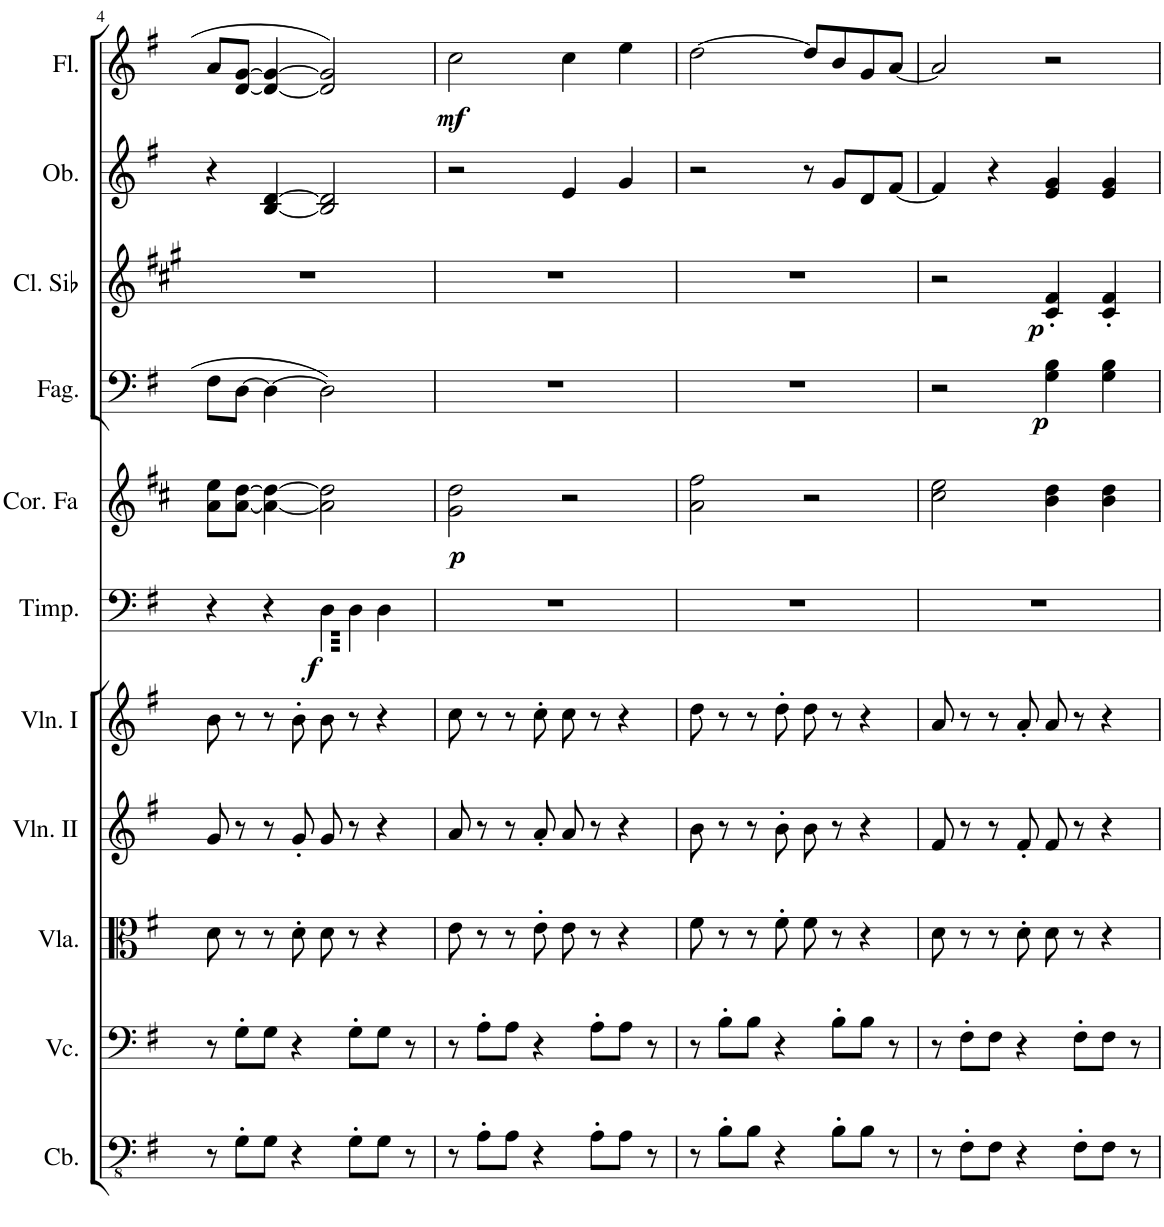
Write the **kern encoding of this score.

**kern	**kern	**kern	**kern	**kern	**kern	**dynam	**kern	**dynam	**kern	**dynam	**kern	**dynam	**kern	**kern	**dynam
*part11	*part10	*part9	*part8	*part7	*part6	*part6	*part5	*part5	*part4	*part4	*part3	*part3	*part2	*part1	*part1
*staff11	*staff10	*staff9	*staff8	*staff7	*staff6	*staff6	*staff5	*staff5	*staff4	*staff4	*staff3	*staff3	*staff2	*staff1	*staff1
*I"Contrabbasso	*I"Violoncello	*I"Viola	*I"Violino II	*I"Violino I	*I"Timpani	*	*I"Corno in Fa	*	*I"Fagotto	*	*I"Clarinetto in Sib	*	*I"Oboe	*I"Flauto	*
*I'Cb.	*I'Vc.	*I'Vla.	*I'Vln. II	*I'Vln. I	*I'Timp.	*	*I'Cor. Fa	*	*I'Fag.	*	*I'Cl. Sib	*	*I'Ob.	*I'Fl.	*
!!LO:PB:g=z
*clefFv4	*clefF4	*clefC3	*clefG2	*clefG2	*clefF4	*	*clefG2	*	*clefF4	*	*clefG2	*	*clefG2	*clefG2	*
*	*	*	*	*	*	*	*Trd4c7	*	*	*	*Trd1c2	*	*	*	*
*k[f#]	*k[f#]	*k[f#]	*k[f#]	*k[f#]	*k[f#]	*	*k[f#c#]	*	*k[f#]	*	*k[f#c#g#]	*	*k[f#]	*k[f#]	*
*M4/4	*M4/4	*M4/4	*M4/4	*M4/4	*M4/4	*	*M4/4	*	*M4/4	*	*M4/4	*	*M4/4	*M4/4	*
=4	=4	=4	=4	=4	=4	=4	=4	=4	=4	=4	=4	=4	=4	=4	=4
8r	8r	8d\	8g/	8b\	4r	.	8a\ 8ee\L	.	8F#\L	.	1r	.	4r	8a/L	.
8GG'\L	8G'\L	8r	8r	8r	.	.	[8a\ [8dd\J	.	[8D\J	.	.	.	.	[8d/ [8g/J	.
8GG\J	8G\J	8r	8r	8r	4r	.	4a\_ 4dd\_	.	4D\_	.	.	.	[4B/ [4d/	4d/_ 4g/_	.
4r	4r	8d'\	8g'/	8b'\	.	.	.	.	.	.	.	.	.	.	.
!	!	!	!	!	!	!LO:DY:b	!	!	!	!	!	!	!	!	!
*	*	*	*	*	*tremolo	*	*	*	*	*	*	*	*	*	*
.	.	8d\	8g/	8b\	64D\LLLL	f	2a\] 2dd\]	.	2D\]	.	.	.	2B/] 2d/]	2d/] 2g/]	.
.	.	.	.	.	64D\	.	.	.	.	.	.	.	.	.	.
.	.	.	.	.	64D\	.	.	.	.	.	.	.	.	.	.
.	.	.	.	.	64D\	.	.	.	.	.	.	.	.	.	.
.	.	.	.	.	64D\	.	.	.	.	.	.	.	.	.	.
.	.	.	.	.	64D\	.	.	.	.	.	.	.	.	.	.
.	.	.	.	.	64D\	.	.	.	.	.	.	.	.	.	.
.	.	.	.	.	64D\	.	.	.	.	.	.	.	.	.	.
8GG'\L	8G'\L	8r	8r	8r	64D\	.	.	.	.	.	.	.	.	.	.
.	.	.	.	.	64D\	.	.	.	.	.	.	.	.	.	.
.	.	.	.	.	64D\	.	.	.	.	.	.	.	.	.	.
.	.	.	.	.	64D\	.	.	.	.	.	.	.	.	.	.
.	.	.	.	.	64D\	.	.	.	.	.	.	.	.	.	.
.	.	.	.	.	64D\	.	.	.	.	.	.	.	.	.	.
.	.	.	.	.	64D\	.	.	.	.	.	.	.	.	.	.
.	.	.	.	.	64D\JJJJ	.	.	.	.	.	.	.	.	.	.
*	*	*	*	*	*Xtremolo	*	*	*	*	*	*	*	*	*	*
8GG\J	8G\J	4r	4r	4r	4D\	.	.	.	.	.	.	.	.	.	.
.	.	.	.	.	.	.	.	.	.	.	.	.	.	.	.
.	.	.	.	.	.	.	.	.	.	.	.	.	.	.	.
.	.	.	.	.	.	.	.	.	.	.	.	.	.	.	.
.	.	.	.	.	.	.	.	.	.	.	.	.	.	.	.
.	.	.	.	.	.	.	.	.	.	.	.	.	.	.	.
.	.	.	.	.	.	.	.	.	.	.	.	.	.	.	.
.	.	.	.	.	.	.	.	.	.	.	.	.	.	.	.
8r	8r	.	.	.	.	.	.	.	.	.	.	.	.	.	.
=5	=5	=5	=5	=5	=5	=5	=5	=5	=5	=5	=5	=5	=5	=5	=5
!	!	!	!	!	!	!	!	!LO:DY:b	!	!	!	!	!	!	!LO:DY:b
8r	8r	8e\	8a/	8cc\	1r	.	2g\ 2dd\	p	1r	.	1r	.	2r	2cc\	mf
8AA'\L	8A'\L	8r	8r	8r	.	.	.	.	.	.	.	.	.	.	.
8AA\J	8A\J	8r	8r	8r	.	.	.	.	.	.	.	.	.	.	.
4r	4r	8e'\	8a'/	8cc'\	.	.	.	.	.	.	.	.	.	.	.
.	.	8e\	8a/	8cc\	.	.	2r	.	.	.	.	.	4e/	4cc\	.
8AA'\L	8A'\L	8r	8r	8r	.	.	.	.	.	.	.	.	.	.	.
8AA\J	8A\J	4r	4r	4r	.	.	.	.	.	.	.	.	4g/	4ee\	.
8r	8r	.	.	.	.	.	.	.	.	.	.	.	.	.	.
=6	=6	=6	=6	=6	=6	=6	=6	=6	=6	=6	=6	=6	=6	=6	=6
8r	8r	8f#\	8b\	8dd\	1r	.	2a\ 2ff#\	.	1r	.	1r	.	2r	[2dd\	.
8BB'\L	8B'\L	8r	8r	8r	.	.	.	.	.	.	.	.	.	.	.
8BB\J	8B\J	8r	8r	8r	.	.	.	.	.	.	.	.	.	.	.
4r	4r	8f#'\	8b'\	8dd'\	.	.	.	.	.	.	.	.	.	.	.
.	.	8f#\	8b\	8dd\	.	.	2r	.	.	.	.	.	8r	8dd/L]	.
8BB'\L	8B'\L	8r	8r	8r	.	.	.	.	.	.	.	.	8g/L	8b/	.
8BB\J	8B\J	4r	4r	4r	.	.	.	.	.	.	.	.	8d/	8g/	.
8r	8r	.	.	.	.	.	.	.	.	.	.	.	[8f#/J	[8a/J	.
=7	=7	=7	=7	=7	=7	=7	=7	=7	=7	=7	=7	=7	=7	=7	=7
8r	8r	8d\	8f#/	8a/	1r	.	2cc#\ 2ee\	.	2r	.	2r	.	4f#/]	2a/]	.
8FF#'\L	8F#'\L	8r	8r	8r	.	.	.	.	.	.	.	.	.	.	.
8FF#\J	8F#\J	8r	8r	8r	.	.	.	.	.	.	.	.	4r	.	.
4r	4r	8d'\	8f#'/	8a'/	.	.	.	.	.	.	.	.	.	.	.
!	!	!	!	!	!	!	!	!	!	!LO:DY:b	!	!LO:DY:b	!	!	!
.	.	8d\	8f#/	8a/	.	.	4b\ 4dd\	.	4G\ 4B\	p	4c#/' 4f#/'	p	4e/ 4g/	2r	.
8FF#'\L	8F#'\L	8r	8r	8r	.	.	.	.	.	.	.	.	.	.	.
8FF#\J	8F#\J	4r	4r	4r	.	.	4b\ 4dd\	.	4G\ 4B\	.	4c#/' 4f#/'	.	4e/ 4g/	.	.
8r	8r	.	.	.	.	.	.	.	.	.	.	.	.	.	.
=	=	=	=	=	=	=	=	=	=	=	=	=	=	=	=
*-	*-	*-	*-	*-	*-	*-	*-	*-	*-	*-	*-	*-	*-	*-	*-
